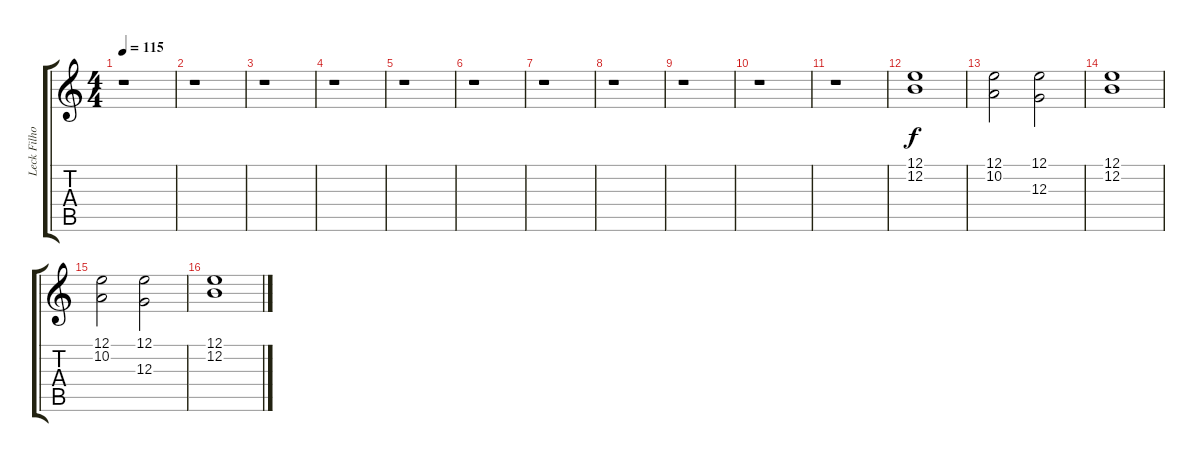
\track ("Leck Filho" "Leck Filho") {instrument rockorgan}
\staff {score tabs}
\tuning (E4 B3 G3 D3 A2 E2) {hide}
\ts (4 4)
\tempo 115
\clef g2
\ks c
r.1{dy f} |
r.1 |
r.1 |
r.1 |
r.1 |
r.1 |
r.1 |
r.1 |
r.1 |
r.1 |
r.1 |
(12.1 12.2).1 |
(12.1 10.2).2 (12.1 12.3).2 |
(12.1 12.2).1 |
(12.1 10.2).2 (12.1 12.3).2 |
(12.1 12.2).1
